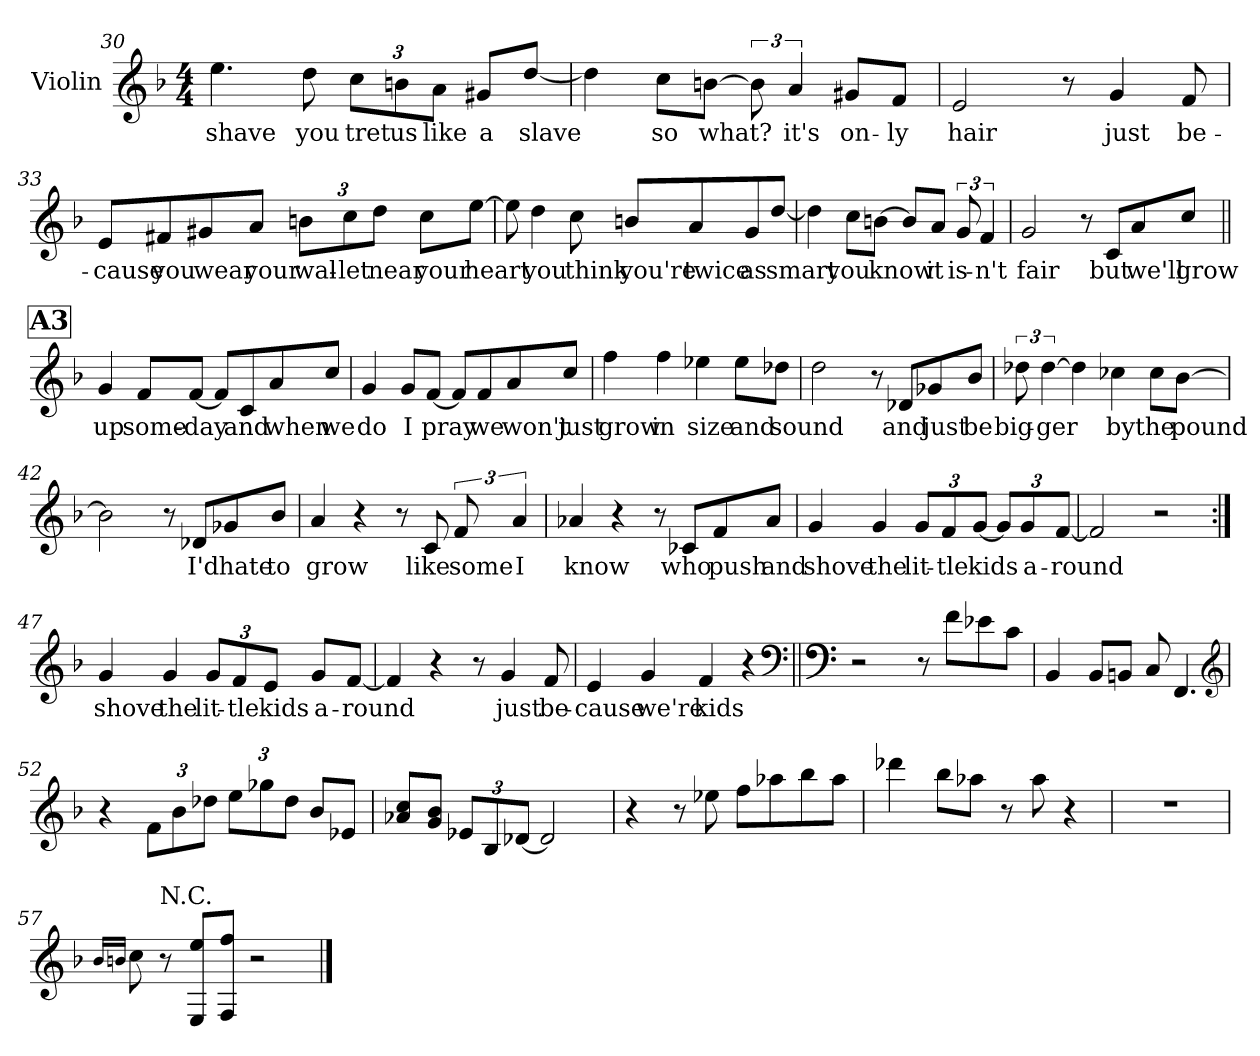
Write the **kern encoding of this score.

**kern	**text
*part1	*part1
*staff1	*staff1
*I"Violin	*
*I'Vln	*
!!LO:LB:g=z
*clefG2	*
*k[b-]	*
*F:	*
*M4/4	*
=30	=30
4.ee\	shave
8dd\	you
*Xbrackettup	*
12cc\L	tret
12bn\	us
12a\J	like
8g#X/L	a
[8dd/J	slave
=31	=31
4dd\]	.
8cc\L	so
[8bn\J	what?
*brackettup	*
12b\]	.
6a/	it's
8g#X/L	on-
8f/J	-ly
=32	=32
2e/	hair
8r	.
4g/	just
8f/	be-
!!LO:PB:g=z
=33	=33
8e/L	-cause
8f#X/	you
8g#X/	wear
8a/J	your
*Xbrackettup	*
12bn\L	wal-
12cc\	-let
12dd\J	near
8cc\L	your
[8ee\J	heart
=34	=34
8ee\]	.
4dd\	you
8cc\	think
8bn/L	you're
8a/	twice
8g/	as
[8dd/J	smart
!!LO:LB:g=z
=35	=35
4dd\]	.
8cc\L	you
[8bn\J	know
8b/L]	.
8a/J	it
*brackettup	*
12g/	is-
6f/	-n't
=36	=36
2g/	fair
8r	.
8c/L	but
8a/	we'll
8cc/J	grow
!!LO:REH:place=s1:a:t=A3
=37||	=37||
4g/	up
8f/L	some-
[8f/J	-day
8f/L]	.
8c/	and
8a/	when
8cc/J	we
!!LO:LB:g=z
=38	=38
4g/	do
8g/L	I
[8f/J	pray
8f/L]	.
8f/	we
8a/	won't
8cc/J	just
=39	=39
4ff\	grow
4ff\	in
4ee-X\	size
8ee-\L	and
8dd-X\J	sound
=40	=40
2dd\	.
8r	.
8d-X/L	and
8g-X/	just
8b-/J	be
!!LO:LB:g=z
=41	=41
12dd-X\	big-
[6dd-\	-ger
4dd-\]	.
4cc-X\	by
8cc-\L	the
[8b-\J	pound
=42	=42
2b-\]	.
8r	.
8d-X/L	I'd
8g-X/	hate
8b-/J	to
=43	=43
4a/	grow
4r	.
8r	.
8c/	like
12f/	some
6a/	I
!!LO:LB:g=z
=44	=44
4a-X/	know
4r	.
8r	.
8c-X/L	who
8f/	push
8a-/J	and
=45	=45
4g/	shove
4g/	the
*Xbrackettup	*
12g/L	lit-
12f/	-tle
[12g/J	kids
12g/L]	.
12g/	a-
[12f/J	-round
=46	=46
2f/]	.
2r	.
!!LO:LB:g=z
=47:|!	=47:|!
4g/	shove
4g/	the
12g/L	lit-
12f/	-tle
12e/J	kids
8g/L	a-
[8f/J	-round
=48	=48
4f/]	.
4r	.
8r	.
4g/	just
8f/	be-
=49	=49
4e/	-cause
4g/	we're
4f/	kids
4r	.
*clefF4	*
!!LO:LB:g=z
=50||	=50||
*clefF4	*
2r	.
8r	.
8f\L	.
8e-X\	.
8c\J	.
=51	=51
4BB-/	.
8BB-/L	.
8BBn/J	.
8C/	.
4.FF/	.
*clefG2	*
=52	=52
4r	.
12f\L	.
12b-\	.
12dd-X\J	.
12ee\L	.
12gg-X\	.
12dd-\J	.
8b-/L	.
8e-X/J	.
!!LO:LB:g=z
=53	=53
8a-X/ 8cc/L	.
8g/ 8b-/J	.
12e-X/L	.
12B-/	.
[12d-X/J	.
2d-/]	.
=54	=54
4r	.
8r	.
8ee-X\	.
8ff\L	.
8aa-X\	.
8bb-\	.
8aa-\J	.
=55	=55
4ddd-X\	.
8bb-\L	.
8aa-X\J	.
8r	.
8aa-\	.
4r	.
!!LO:LB:g=z
=56	=56
1r	.
=57	=57
16qb-/LL	.
16qbn/JJ	.
8cc\	.
!LO:TX:a:t=N.C.	!
8r	.
8E/ 8ee/L	.
8F/ 8ff/J	.
2r	.
==	==
*-	*-
